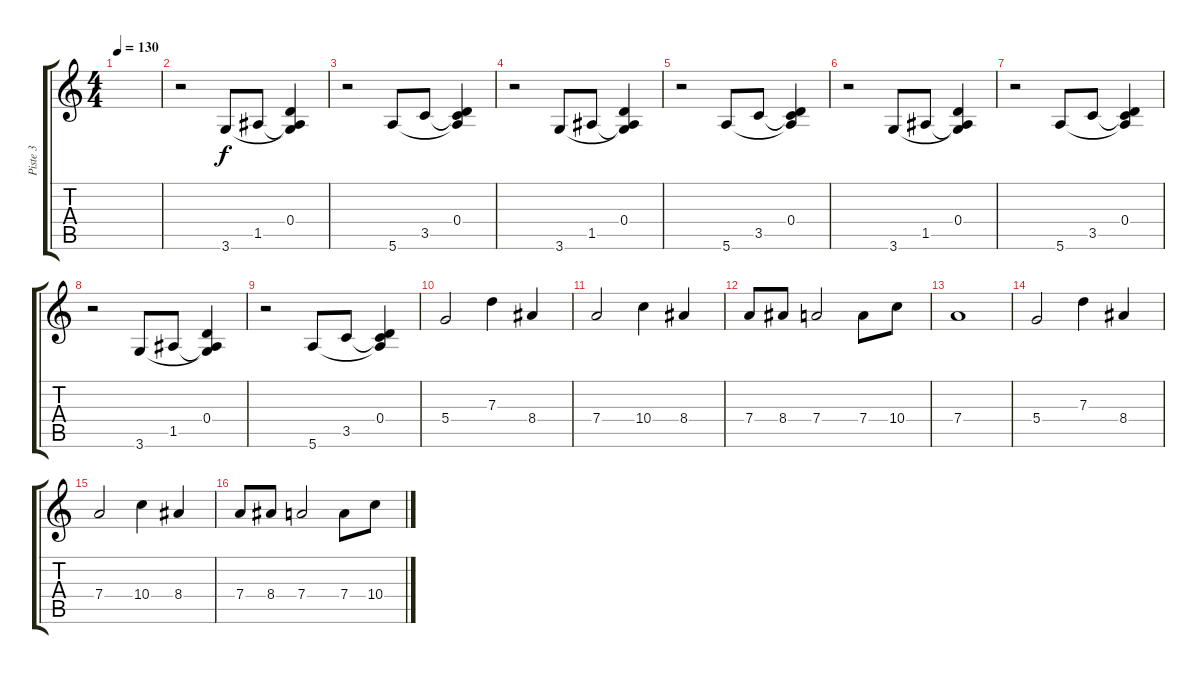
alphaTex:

\track ("Piste 3" "Piste 3") {instrument distortionguitar}
\staff {score tabs}
\tuning (E4 B3 G3 D3 A2 E2) {hide}
\ts (4 4)
\tempo 130
\clef g2
\ks c
|
r.2 3.6.8 1.5.8 (0.4 1.5{t} 3.6{t}).4 |
r.2 5.6.8 3.5.8 (0.4 3.5{t} 5.6{t}).4 |
r.2 3.6.8 1.5.8 (0.4 1.5{t} 3.6{t}).4 |
r.2 5.6.8 3.5.8 (0.4 3.5{t} 5.6{t}).4 |
r.2 3.6.8 1.5.8 (0.4 1.5{t} 3.6{t}).4 |
r.2 5.6.8 3.5.8 (0.4 3.5{t} 5.6{t}).4 |
r.2 3.6.8 1.5.8 (0.4 1.5{t} 3.6{t}).4 |
r.2 5.6.8 3.5.8 (0.4 3.5{t} 5.6{t}).4 |
5.4.2 7.3.4 8.4.4 |
7.4.2 10.4.4 8.4.4 |
7.4.8 8.4.8 7.4.2 7.4.8 10.4.8 |
7.4.1 |
5.4.2 7.3.4 8.4.4 |
7.4.2 10.4.4 8.4.4 |
7.4.8 8.4.8 7.4.2 7.4.8 10.4.8
